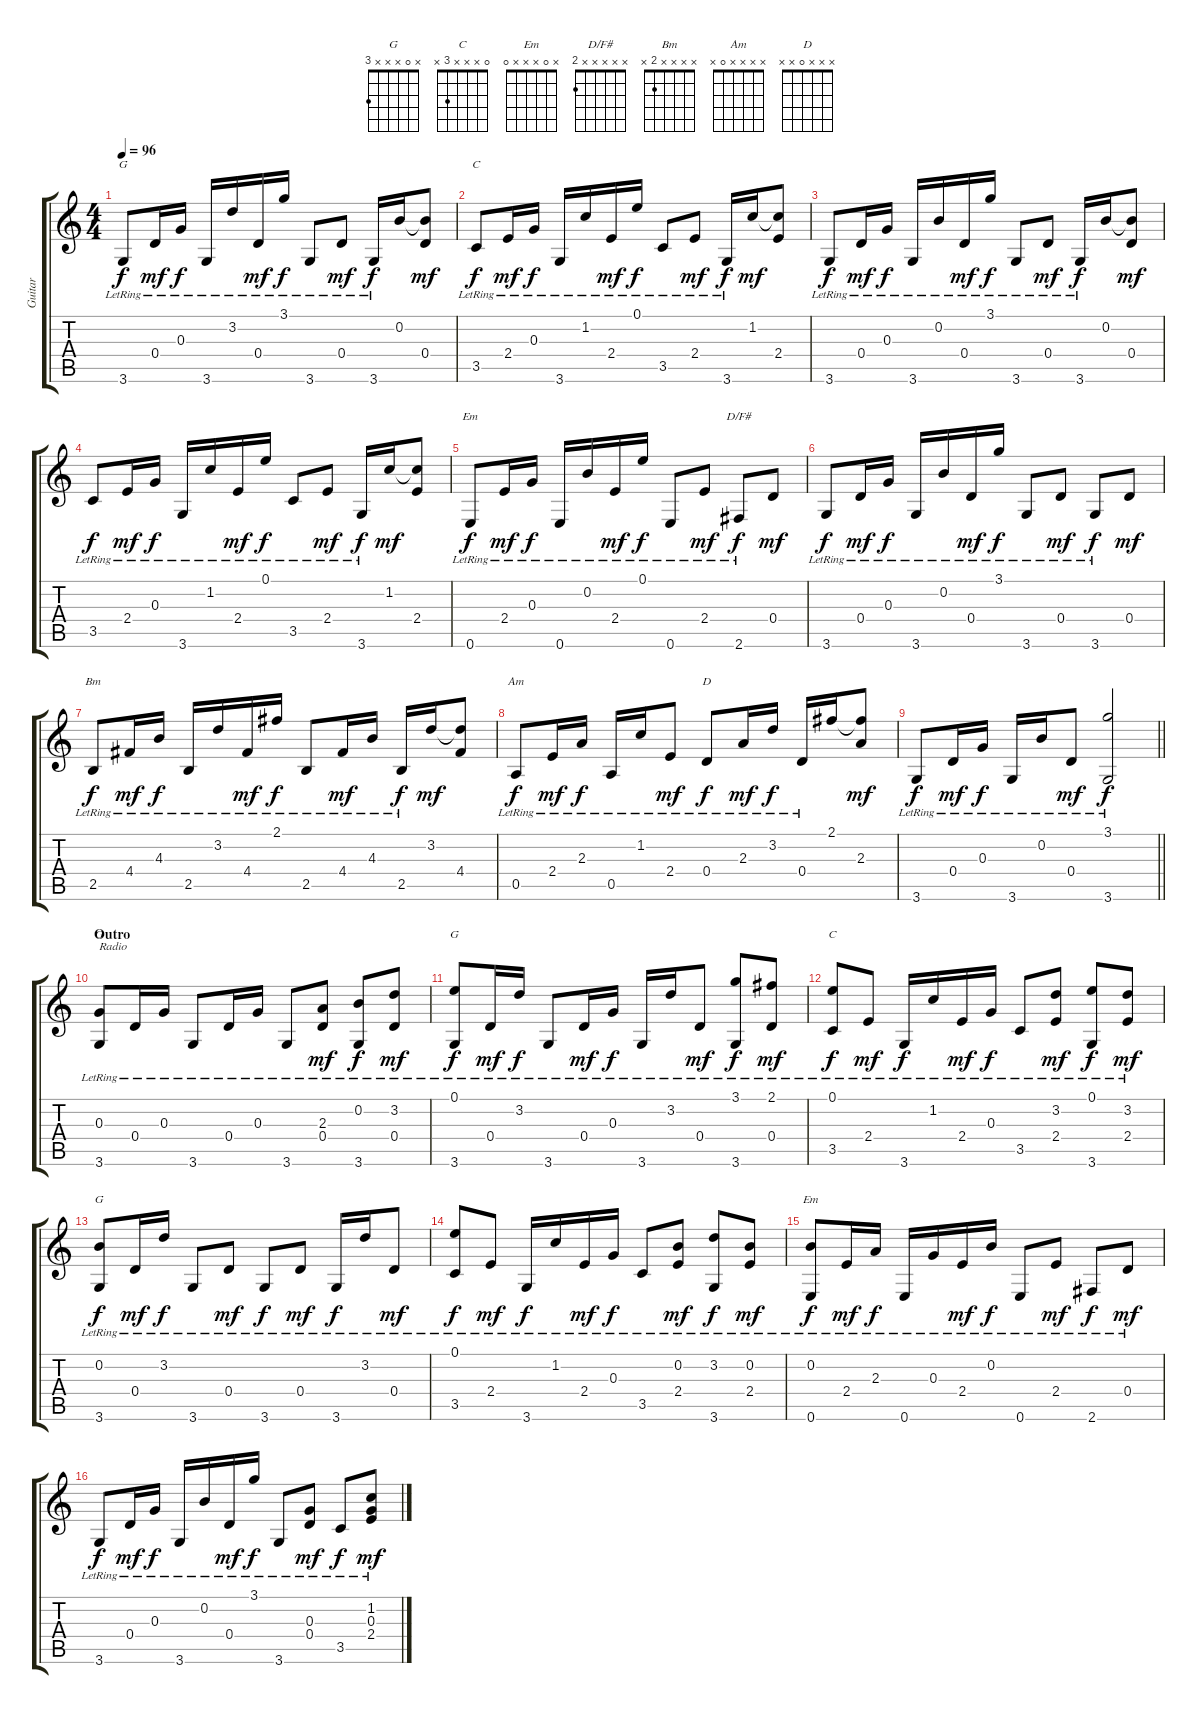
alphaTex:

\track ("Guitar" "Guitar") {instrument acousticguitarsteel}
\staff {score tabs}
\tuning (E4 B3 G3 D3 A2 E2) {hide}
\chord ("G" x x x x x 3)
\chord ("C" x x x x 3 x)
\chord ("Em" x x x x x 0)
\chord ("D/F#" x x x x x 2)
\chord ("Bm" x x x x 2 x)
\chord ("Am" x x x x 0 x)
\chord ("D" x x x 0 x x)
\chord ("G" x x 0 x x 3)
\chord ("G" 0 x x x x 3)
\chord ("C" 0 x x x 3 x)
\chord ("G" x 0 x x x 3)
\chord ("Em" x 0 x x x 0)
\ts (4 4)
\tempo 96
\clef g2
\ks c
3.6{lr}.8{ch "G" dy f} 0.4{lr}.16{dy mf} 0.3{lr}.16{dy f} 3.6{lr}.16 3.2{lr}.16 0.4{lr}.16{dy mf} 3.1{lr}.16{dy f} 3.6{lr}.8 0.4{lr}.8{dy mf} 3.6{lr}.16{dy f} 0.2.16 (0.2{t} 0.4).8{dy mf} |
3.5{lr}.8{ch "C" dy f} 2.4{lr}.16{dy mf} 0.3{lr}.16{dy f} 3.6{lr}.16 1.2{lr}.16 2.4{lr}.16{dy mf} 0.1{lr}.16{dy f} 3.5{lr}.8 2.4{lr}.8{dy mf} 3.6{lr}.16{dy f} 1.2.16{dy mf} (1.2{t} 2.4).8 |
3.6{lr}.8{dy f} 0.4{lr}.16{dy mf} 0.3{lr}.16{dy f} 3.6{lr}.16 0.2{lr}.16 0.4{lr}.16{dy mf} 3.1{lr}.16{dy f} 3.6{lr}.8 0.4{lr}.8{dy mf} 3.6{lr}.16{dy f} 0.2.16 (0.2{t} 0.4).8{dy mf} |
3.5{lr}.8{dy f} 2.4{lr}.16{dy mf} 0.3{lr}.16{dy f} 3.6{lr}.16 1.2{lr}.16 2.4{lr}.16{dy mf} 0.1{lr}.16{dy f} 3.5{lr}.8 2.4{lr}.8{dy mf} 3.6{lr}.16{dy f} 1.2.16{dy mf} (1.2{t} 2.4).8 |
0.6{lr}.8{ch "Em" dy f} 2.4{lr}.16{dy mf} 0.3{lr}.16{dy f} 0.6{lr}.16 0.2{lr}.16 2.4{lr}.16{dy mf} 0.1{lr}.16{dy f} 0.6{lr}.8 2.4{lr}.8{dy mf} 2.6{lr}.8{ch "D/F#" dy f} 0.4.8{dy mf} |
3.6{lr}.8{dy f} 0.4{lr}.16{dy mf} 0.3{lr}.16{dy f} 3.6{lr}.16 0.2{lr}.16 0.4{lr}.16{dy mf} 3.1{lr}.16{dy f} 3.6{lr}.8 0.4{lr}.8{dy mf} 3.6{lr}.8{dy f} 0.4.8{dy mf} |
2.5{lr}.8{ch "Bm" dy f} 4.4{lr}.16{dy mf} 4.3{lr}.16{dy f} 2.5{lr}.16 3.2{lr}.16 4.4{lr}.16{dy mf} 2.1{lr}.16{dy f} 2.5{lr}.8 4.4{lr}.16{dy mf} 4.3{lr}.16 2.5{lr}.16{dy f} 3.2.16{dy mf} (3.2{t} 4.4).8 |
0.5{lr}.8{ch "Am" dy f} 2.4{lr}.16{dy mf} 2.3{lr}.16{dy f} 0.5{lr}.16 1.2{lr}.16 2.4{lr}.8{dy mf} 0.4{lr}.8{ch "D" dy f} 2.3{lr}.16{dy mf} 3.2{lr}.16{dy f} 0.4{lr}.16 2.1.16 (2.1{t} 2.3).8{dy mf} |
\barLineRight lightlight
3.6{lr}.8{dy f} 0.4{lr}.16{dy mf} 0.3{lr}.16{dy f} 3.6{lr}.16 0.2{lr}.16 0.4{lr}.8{dy mf} (3.1 3.6{lr}).2{dy f} |
\section ("" "Outro")
(0.3{lr} 3.6{lr}).8{ch "G" txt "Radio" instrument electricguitarclean} 0.4{lr}.16 0.3{lr}.16 3.6{lr}.8 0.4{lr}.16 0.3{lr}.16 3.6{lr}.8 (2.3{lr} 0.4{lr}).8{dy mf} (0.2{lr} 3.6{lr}).8{dy f} (3.2{lr} 0.4{lr}).8{dy mf} |
(0.1{lr} 3.6{lr}).8{ch "G" dy f} 0.4{lr}.16{dy mf} 3.2{lr}.16{dy f} 3.6{lr}.8 0.4{lr}.16{dy mf} 0.3{lr}.16{dy f} 3.6{lr}.16 3.2{lr}.16 0.4{lr}.8{dy mf} (3.1{lr} 3.6{lr}).8{dy f} (2.1{lr} 0.4{lr}).8{dy mf} |
(0.1{lr} 3.5{lr}).8{ch "C" dy f} 2.4{lr}.8{dy mf} 3.6{lr}.16{dy f} 1.2{lr}.16 2.4{lr}.16{dy mf} 0.3{lr}.16{dy f} 3.5{lr}.8 (3.2{lr} 2.4{lr}).8{dy mf} (0.1{lr} 3.6{lr}).8{dy f} (3.2{lr} 2.4{lr}).8{dy mf} |
(0.2{lr} 3.6{lr}).8{ch "G" dy f} 0.4{lr}.16{dy mf} 3.2{lr}.16{dy f} 3.6{lr}.8 0.4{lr}.8{dy mf} 3.6{lr}.8{dy f} 0.4{lr}.8{dy mf} 3.6{lr}.16{dy f} 3.2{lr}.16 0.4{lr}.8{dy mf} |
(0.1{lr} 3.5{lr}).8{dy f} 2.4{lr}.8{dy mf} 3.6{lr}.16{dy f} 1.2{lr}.16 2.4{lr}.16{dy mf} 0.3{lr}.16{dy f} 3.5{lr}.8 (0.2{lr} 2.4{lr}).8{dy mf} (3.2{lr} 3.6{lr}).8{dy f} (0.2{lr} 2.4{lr}).8{dy mf} |
(0.2{lr} 0.6{lr}).8{ch "Em" dy f} 2.4{lr}.16{dy mf} 2.3{lr}.16{dy f} 0.6{lr}.16 0.3{lr}.16 2.4{lr}.16{dy mf} 0.2{lr}.16{dy f} 0.6{lr}.8 2.4{lr}.8{dy mf} 2.6{lr}.8{dy f} 0.4{lr}.8{dy mf} |
3.6{lr}.8{dy f} 0.4{lr}.16{dy mf} 0.3{lr}.16{dy f} 3.6{lr}.16 0.2{lr}.16 0.4{lr}.16{dy mf} 3.1{lr}.16{dy f} 3.6{lr}.8 (0.3{lr} 0.4{lr}).8{dy mf} 3.5{lr}.8{dy f} (1.2{lr} 0.3{lr} 2.4{lr}).8{dy mf}
